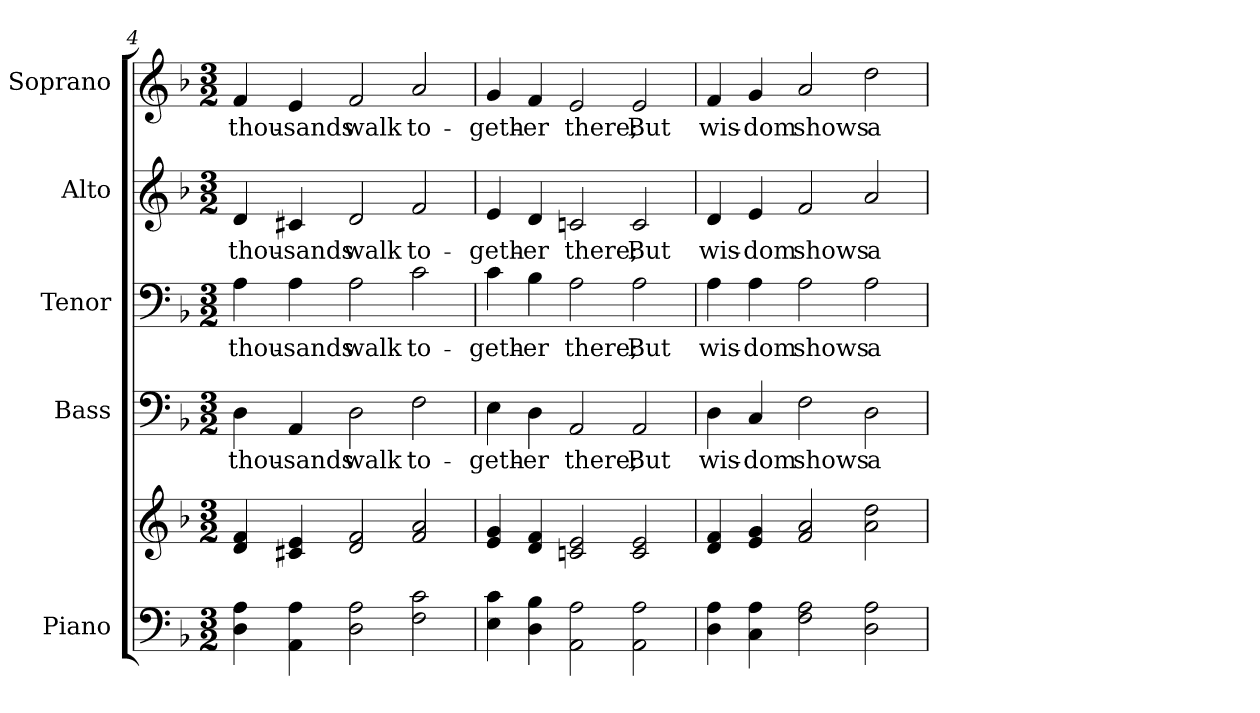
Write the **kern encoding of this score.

**kern	**kern	**kern	**text	**kern	**text	**kern	**text	**kern	**text
*part5	*part5	*part4	*part4	*part3	*part3	*part2	*part2	*part1	*part1
*staff6	*staff5	*staff4	*staff4	*staff3	*staff3	*staff2	*staff2	*staff1	*staff1
*I"Piano	*	*I"Bass	*	*I"Tenor	*	*I"Alto	*	*I"Soprano	*
*I'Pno.	*	*I'B.	*	*I'T.	*	*I'A.	*	*I'S.	*
!!LO:PB:g=z
*clefF4	*clefG2	*clefF4	*	*clefF4	*	*clefG2	*	*clefG2	*
*k[b-]	*k[b-]	*k[b-]	*	*k[b-]	*	*k[b-]	*	*k[b-]	*
*F:	*F:	*F:	*	*F:	*	*F:	*	*F:	*
*M3/2	*M3/2	*M3/2	*	*M3/2	*	*M3/2	*	*M3/2	*
=4	=4	=4	=4	=4	=4	=4	=4	=4	=4
!	!	!	!LO:LY:b:color=#000000	!	!	!	!	!	!
!	!	!	!	!	!LO:LY:b:color=#000000	!	!	!	!
!	!	!	!	!	!	!	!LO:LY:b:color=#000000	!	!
!	!	!	!	!	!	!	!	!	!LO:LY:b:color=#000000
4Di\ 4Ai	4di/ 4fi	4Di\	thou-	4Ai\	thou-	4di/	thou-	4fi/	thou-
!	!	!	!LO:LY:b:color=#000000	!	!	!	!	!	!
!	!	!	!	!	!LO:LY:b:color=#000000	!	!	!	!
!	!	!	!	!	!	!	!LO:LY:b:color=#000000	!	!
!	!	!	!	!	!	!	!	!	!LO:LY:b:color=#000000
4AAi\ 4Ai	4c#Xi/ 4ei	4AAi/	-sands	4Ai\	-sands	4c#Xi/	-sands	4ei/	-sands
!	!	!	!LO:LY:b:color=#000000	!	!	!	!	!	!
!	!	!	!	!	!LO:LY:b:color=#000000	!	!	!	!
!	!	!	!	!	!	!	!LO:LY:b:color=#000000	!	!
!	!	!	!	!	!	!	!	!	!LO:LY:b:color=#000000
2Di\ 2Ai	2di/ 2fi	2Di\	walk	2Ai\	walk	2di/	walk	2fi/	walk
!	!	!	!LO:LY:b:color=#000000	!	!	!	!	!	!
!	!	!	!	!	!LO:LY:b:color=#000000	!	!	!	!
!	!	!	!	!	!	!	!LO:LY:b:color=#000000	!	!
!	!	!	!	!	!	!	!	!	!LO:LY:b:color=#000000
2Fi\ 2ci	2fi/ 2ai	2Fi\	to-	2ci\	to-	2fi/	to-	2ai/	to-
=5	=5	=5	=5	=5	=5	=5	=5	=5	=5
!	!	!	!LO:LY:b:color=#000000	!	!	!	!	!	!
!	!	!	!	!	!LO:LY:b:color=#000000	!	!	!	!
!	!	!	!	!	!	!	!LO:LY:b:color=#000000	!	!
!	!	!	!	!	!	!	!	!	!LO:LY:b:color=#000000
4Ei\ 4ci	4ei/ 4gi	4Ei\	-geth-	4ci\	-geth-	4ei/	-geth-	4gi/	-geth-
!	!	!	!LO:LY:b:color=#000000	!	!	!	!	!	!
!	!	!	!	!	!LO:LY:b:color=#000000	!	!	!	!
!	!	!	!	!	!	!	!LO:LY:b:color=#000000	!	!
!	!	!	!	!	!	!	!	!	!LO:LY:b:color=#000000
4Di\ 4B-i	4di/ 4fi	4Di\	-er	4B-i\	-er	4di/	-er	4fi/	-er
!	!	!	!LO:LY:b:color=#000000	!	!	!	!	!	!
!	!	!	!	!	!LO:LY:b:color=#000000	!	!	!	!
!	!	!	!	!	!	!	!LO:LY:b:color=#000000	!	!
!	!	!	!	!	!	!	!	!	!LO:LY:b:color=#000000
2AAi\ 2Ai	2cni/ 2ei	2AAi/	there;	2Ai\	there;	2cni/	there;	2ei/	there;
!	!	!	!LO:LY:b:color=#000000	!	!	!	!	!	!
!	!	!	!	!	!LO:LY:b:color=#000000	!	!	!	!
!	!	!	!	!	!	!	!LO:LY:b:color=#000000	!	!
!	!	!	!	!	!	!	!	!	!LO:LY:b:color=#000000
2AAi\ 2Ai	2ci/ 2ei	2AAi/	But	2Ai\	But	2ci/	But	2ei/	But
!!LO:PB:g=z
=6	=6	=6	=6	=6	=6	=6	=6	=6	=6
!	!	!	!LO:LY:b:color=#000000	!	!	!	!	!	!
!	!	!	!	!	!LO:LY:b:color=#000000	!	!	!	!
!	!	!	!	!	!	!	!LO:LY:b:color=#000000	!	!
!	!	!	!	!	!	!	!	!	!LO:LY:b:color=#000000
4Di\ 4Ai	4di/ 4fi	4Di\	wis-	4Ai\	wis-	4di/	wis-	4fi/	wis-
!	!	!	!LO:LY:b:color=#000000	!	!	!	!	!	!
!	!	!	!	!	!LO:LY:b:color=#000000	!	!	!	!
!	!	!	!	!	!	!	!LO:LY:b:color=#000000	!	!
!	!	!	!	!	!	!	!	!	!LO:LY:b:color=#000000
4Ci\ 4Ai	4ei/ 4gi	4Ci/	-dom	4Ai\	-dom	4ei/	-dom	4gi/	-dom
!	!	!	!LO:LY:b:color=#000000	!	!	!	!	!	!
!	!	!	!	!	!LO:LY:b:color=#000000	!	!	!	!
!	!	!	!	!	!	!	!LO:LY:b:color=#000000	!	!
!	!	!	!	!	!	!	!	!	!LO:LY:b:color=#000000
2Fi\ 2Ai	2fi/ 2ai	2Fi\	shows	2Ai\	shows	2fi/	shows	2ai/	shows
!	!	!	!LO:LY:b:color=#000000	!	!	!	!	!	!
!	!	!	!	!	!LO:LY:b:color=#000000	!	!	!	!
!	!	!	!	!	!	!	!LO:LY:b:color=#000000	!	!
!	!	!	!	!	!	!	!	!	!LO:LY:b:color=#000000
2Di\ 2Ai	2ai\ 2ddi	2Di\	a	2Ai\	a	2ai/	a	2ddi\	a
=	=	=	=	=	=	=	=	=	=
*-	*-	*-	*-	*-	*-	*-	*-	*-	*-
